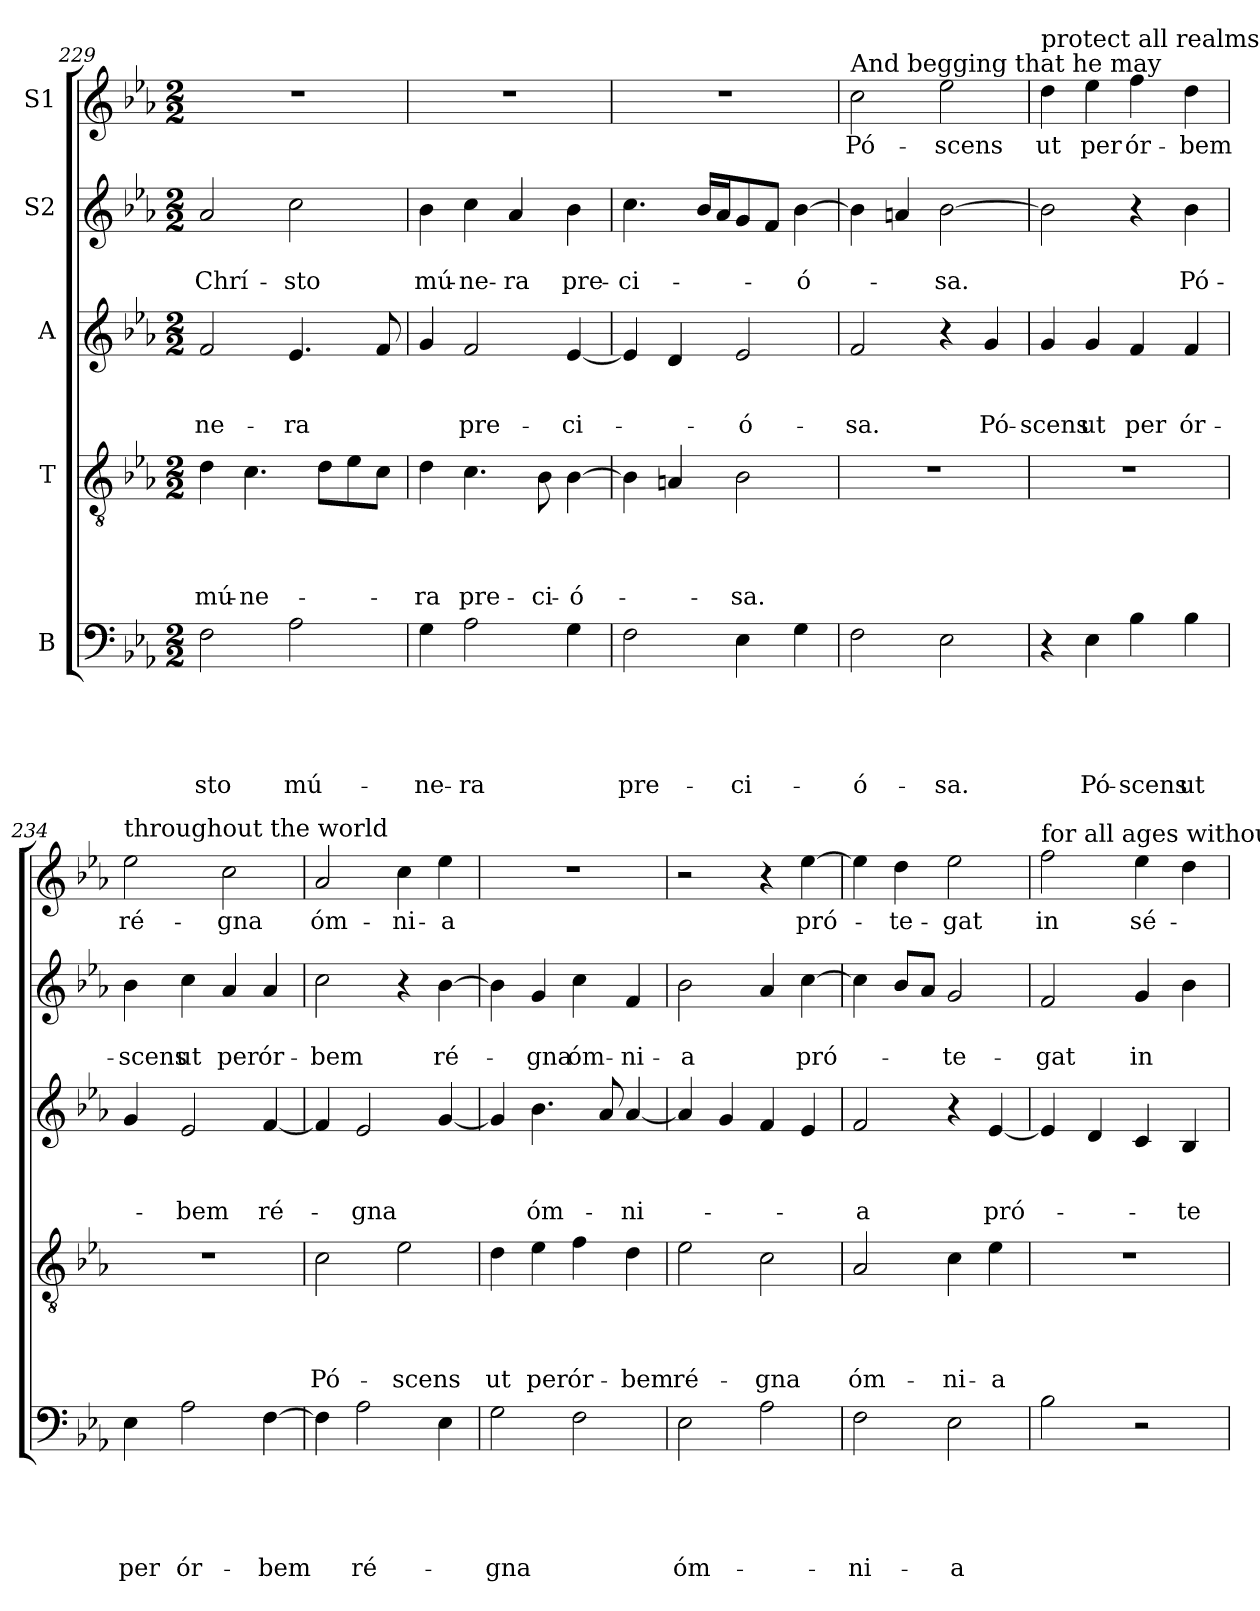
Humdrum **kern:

**kern	**text	**text	**text	**text	**text	**kern	**text	**text	**text	**text	**kern	**text	**text	**text	**kern	**text	**text	**kern	**text
*part5	*part5	*part5	*part5	*part5	*part5	*part4	*part4	*part4	*part4	*part4	*part3	*part3	*part3	*part3	*part2	*part2	*part2	*part1	*part1
*staff5	*staff5	*staff5	*staff5	*staff5	*staff5	*staff4	*staff4	*staff4	*staff4	*staff4	*staff3	*staff3	*staff3	*staff3	*staff2	*staff2	*staff2	*staff1	*staff1
*I"B	*	*	*	*	*	*I"T	*	*	*	*	*I"A	*	*	*	*I"S2	*	*	*I"S1	*
!!LO:LB:g=z
*clefF4	*	*	*	*	*	*clefGv2	*	*	*	*	*clefG2	*	*	*	*clefG2	*	*	*clefG2	*
*k[b-e-a-]	*	*	*	*	*	*k[b-e-a-]	*	*	*	*	*k[b-e-a-]	*	*	*	*k[b-e-a-]	*	*	*k[b-e-a-]	*
*E-:	*	*	*	*	*	*E-:	*	*	*	*	*E-:	*	*	*	*E-:	*	*	*E-:	*
*M2/2	*	*	*	*	*	*M2/2	*	*	*	*	*M2/2	*	*	*	*M2/2	*	*	*M2/2	*
=229	=229	=229	=229	=229	=229	=229	=229	=229	=229	=229	=229	=229	=229	=229	=229	=229	=229	=229	=229
!	!	!	!	!	!LO:LY:b	!	!	!	!	!LO:LY:b	!	!	!	!LO:LY:b	!	!	!LO:LY:b	!	!
2F\	.	.	.	.	-sto	4d\	.	.	.	mú-	2f/	.	.	-ne-	2a-/	.	Chrí-	1r	.
!	!	!	!	!	!	!	!	!	!	!LO:LY:b	!	!	!	!	!	!	!	!	!
.	.	.	.	.	.	4.c\	.	.	.	-ne-	.	.	.	.	.	.	.	.	.
!	!	!	!	!	!LO:LY:b	!	!	!	!	!	!	!	!	!LO:LY:b	!	!	!LO:LY:b	!	!
2A-\	.	.	.	.	mú-	.	.	.	.	.	4.e-/	.	.	-ra	2cc\	.	-sto	.	.
.	.	.	.	.	.	8d\L	.	.	.	.	.	.	.	.	.	.	.	.	.
.	.	.	.	.	.	8e-\	.	.	.	.	.	.	.	.	.	.	.	.	.
.	.	.	.	.	.	8c\J	.	.	.	.	8f/	.	.	.	.	.	.	.	.
=230	=230	=230	=230	=230	=230	=230	=230	=230	=230	=230	=230	=230	=230	=230	=230	=230	=230	=230	=230
!	!	!	!	!	!LO:LY:b	!	!	!	!	!LO:LY:b	!	!	!	!	!	!	!LO:LY:b	!	!
4G\	.	.	.	.	-ne-	4d\	.	.	.	-ra	4g/	.	.	.	4b-\	.	mú-	1r	.
!	!	!	!	!	!LO:LY:b	!	!	!	!	!LO:LY:b	!	!	!	!LO:LY:b	!	!	!LO:LY:b	!	!
2A-\	.	.	.	.	-ra	4.c\	.	.	.	pre-	2f/	.	.	pre-	4cc\	.	-ne-	.	.
!	!	!	!	!	!	!	!	!	!	!	!	!	!	!	!	!	!LO:LY:b	!	!
.	.	.	.	.	.	.	.	.	.	.	.	.	.	.	4a-/	.	-ra	.	.
!	!	!	!	!	!	!	!	!	!	!LO:LY:b	!	!	!	!	!	!	!	!	!
.	.	.	.	.	.	8B-\	.	.	.	-ci-	.	.	.	.	.	.	.	.	.
!	!	!	!	!	!	!	!	!	!	!LO:LY:b	!	!	!	!LO:LY:b	!	!	!LO:LY:b	!	!
4G\	.	.	.	.	.	[4B-\	.	.	.	-ó-	[4e-/	.	.	-ci-	4b-\	.	pre-	.	.
=231	=231	=231	=231	=231	=231	=231	=231	=231	=231	=231	=231	=231	=231	=231	=231	=231	=231	=231	=231
!	!	!	!	!	!LO:LY:b	!	!	!	!	!	!	!	!	!	!	!	!LO:LY:b	!	!
2F\	.	.	.	.	pre-	4B-\]	.	.	.	.	4e-/]	.	.	.	4.cc\	.	-ci-	1r	.
.	.	.	.	.	.	4Ani/	.	.	.	.	4d/	.	.	.	.	.	.	.	.
.	.	.	.	.	.	.	.	.	.	.	.	.	.	.	16b-/LL	.	.	.	.
.	.	.	.	.	.	.	.	.	.	.	.	.	.	.	16a-/J	.	.	.	.
!	!	!	!	!	!LO:LY:b	!	!	!	!	!LO:LY:b	!	!	!	!LO:LY:b	!	!	!	!	!
4E-\	.	.	.	.	-ci-	2B-\	.	.	.	-sa.	2e-/	.	.	-ó-	8g/	.	.	.	.
.	.	.	.	.	.	.	.	.	.	.	.	.	.	.	8f/J	.	.	.	.
!	!	!	!	!	!	!	!	!	!	!	!	!	!	!	!	!	!LO:LY:b	!	!
4G\	.	.	.	.	.	.	.	.	.	.	.	.	.	.	[4b-\	.	-ó-	.	.
=232	=232	=232	=232	=232	=232	=232	=232	=232	=232	=232	=232	=232	=232	=232	=232	=232	=232	=232	=232
!	!	!	!	!	!	!	!	!	!	!	!	!	!	!	!	!	!	!LO:TX:a:t=And begging that he may	!
!	!	!	!	!	!LO:LY:b	!	!	!	!	!	!	!	!	!LO:LY:b	!	!	!	!	!LO:LY:b
2F\	.	.	.	.	-ó-	1r	.	.	.	.	2f/	.	.	-sa.	4b-\]	.	.	2cc\	Pó-
.	.	.	.	.	.	.	.	.	.	.	.	.	.	.	4ani/	.	.	.	.
!	!	!	!	!	!LO:LY:b	!	!	!	!	!	!	!	!	!	!	!	!LO:LY:b	!	!LO:LY:b
2E-\	.	.	.	.	-sa.	.	.	.	.	.	4r	.	.	.	[2b-\	.	-sa.	2ee-\	-scens
!	!	!	!	!	!	!	!	!	!	!	!	!	!	!LO:LY:b	!	!	!	!	!
.	.	.	.	.	.	.	.	.	.	.	4g/	.	.	Pó-	.	.	.	.	.
=233	=233	=233	=233	=233	=233	=233	=233	=233	=233	=233	=233	=233	=233	=233	=233	=233	=233	=233	=233
!	!	!	!	!	!	!	!	!	!	!	!	!	!	!	!	!	!	!LO:TX:a:t=protect all realms	!
!	!	!	!	!	!	!	!	!	!	!	!	!	!	!LO:LY:b	!	!	!	!	!LO:LY:b
4r	.	.	.	.	.	1r	.	.	.	.	4g/	.	.	-scens	2b-\]	.	.	4dd\	ut
!	!	!	!	!	!LO:LY:b	!	!	!	!	!	!	!	!	!LO:LY:b	!	!	!	!	!LO:LY:b
4E-\	.	.	.	.	Pó-	.	.	.	.	.	4g/	.	.	ut	.	.	.	4ee-\	per
!	!	!	!	!	!LO:LY:b	!	!	!	!	!	!	!	!	!LO:LY:b	!	!	!	!	!LO:LY:b
4B-\	.	.	.	.	-scens	.	.	.	.	.	4f/	.	.	per	4r	.	.	4ff\	ór-
!	!	!	!	!	!LO:LY:b	!	!	!	!	!	!	!	!	!LO:LY:b	!	!	!LO:LY:b	!	!LO:LY:b
4B-\	.	.	.	.	ut	.	.	.	.	.	4f/	.	.	ór-	4b-\	.	Pó-	4dd\	-bem
!!LO:PB:g=z
=234	=234	=234	=234	=234	=234	=234	=234	=234	=234	=234	=234	=234	=234	=234	=234	=234	=234	=234	=234
!	!	!	!	!	!	!	!	!	!	!	!	!	!	!	!	!	!	!LO:TX:a:t=throughout the world	!
!	!	!	!	!	!LO:LY:b	!	!	!	!	!	!	!	!	!	!	!	!LO:LY:b	!	!LO:LY:b
4E-\	.	.	.	.	per	1r	.	.	.	.	4g/	.	.	.	4b-\	.	-scens	2ee-\	ré-
!	!	!	!	!	!LO:LY:b	!	!	!	!	!	!	!	!	!LO:LY:b	!	!	!LO:LY:b	!	!
2A-\	.	.	.	.	ór-	.	.	.	.	.	2e-/	.	.	-bem	4cc\	.	ut	.	.
!	!	!	!	!	!	!	!	!	!	!	!	!	!	!	!	!	!LO:LY:b	!	!LO:LY:b
.	.	.	.	.	.	.	.	.	.	.	.	.	.	.	4a-/	.	per	2cc\	-gna
!	!	!	!	!	!LO:LY:b	!	!	!	!	!	!	!	!	!LO:LY:b	!	!	!LO:LY:b	!	!
[4F\	.	.	.	.	-bem	.	.	.	.	.	[4f/	.	.	ré-	4a-/	.	ór-	.	.
=235	=235	=235	=235	=235	=235	=235	=235	=235	=235	=235	=235	=235	=235	=235	=235	=235	=235	=235	=235
!	!	!	!	!	!	!	!	!	!	!LO:LY:b	!	!	!	!	!	!	!LO:LY:b	!	!LO:LY:b
4F\]	.	.	.	.	.	2c\	.	.	.	Pó-	4f/]	.	.	.	2cc\	.	-bem	2a-/	óm-
!	!	!	!	!	!LO:LY:b	!	!	!	!	!	!	!	!	!LO:LY:b	!	!	!	!	!
2A-\	.	.	.	.	ré-	.	.	.	.	.	2e-/	.	.	-gna	.	.	.	.	.
!	!	!	!	!	!	!	!	!	!	!LO:LY:b	!	!	!	!	!	!	!	!	!LO:LY:b
.	.	.	.	.	.	2e-\	.	.	.	-scens	.	.	.	.	4r	.	.	4cc\	-ni-
!	!	!	!	!	!	!	!	!	!	!	!	!	!	!	!	!	!LO:LY:b	!	!LO:LY:b
4E-\	.	.	.	.	.	.	.	.	.	.	[4g/	.	.	.	[4b-\	.	ré-	4ee-\	-a
=236	=236	=236	=236	=236	=236	=236	=236	=236	=236	=236	=236	=236	=236	=236	=236	=236	=236	=236	=236
!	!	!	!	!	!LO:LY:b	!	!	!	!	!LO:LY:b	!	!	!	!	!	!	!	!	!
2G\	.	.	.	.	-gna	4d\	.	.	.	ut	4g/]	.	.	.	4b-\]	.	.	1r	.
!	!	!	!	!	!	!	!	!	!	!LO:LY:b	!	!	!	!LO:LY:b	!	!	!LO:LY:b	!	!
.	.	.	.	.	.	4e-\	.	.	.	per	4.b-\	.	.	óm-	4g/	.	-gna	.	.
!	!	!	!	!	!	!	!	!	!	!LO:LY:b	!	!	!	!	!	!	!LO:LY:b	!	!
2F\	.	.	.	.	.	4f\	.	.	.	ór-	.	.	.	.	4cc\	.	óm-	.	.
.	.	.	.	.	.	.	.	.	.	.	8a-/	.	.	.	.	.	.	.	.
!	!	!	!	!	!	!	!	!	!	!LO:LY:b	!	!	!	!LO:LY:b	!	!	!LO:LY:b	!	!
.	.	.	.	.	.	4d\	.	.	.	-bem	[4a-/	.	.	-ni-	4f/	.	-ni-	.	.
=237	=237	=237	=237	=237	=237	=237	=237	=237	=237	=237	=237	=237	=237	=237	=237	=237	=237	=237	=237
!	!	!	!	!	!LO:LY:b	!	!	!	!	!LO:LY:b	!	!	!	!	!	!	!LO:LY:b	!	!
2E-\	.	.	.	.	óm-	2e-\	.	.	.	ré-	4a-/]	.	.	.	2b-\	.	-a	2r	.
.	.	.	.	.	.	.	.	.	.	.	4g/	.	.	.	.	.	.	.	.
!	!	!	!	!	!	!	!	!	!	!LO:LY:b	!	!	!	!	!	!	!	!	!
2A-\	.	.	.	.	.	2c\	.	.	.	-gna	4f/	.	.	.	4a-/	.	.	4r	.
!	!	!	!	!	!	!	!	!	!	!	!	!	!	!	!	!	!LO:LY:b	!	!LO:LY:b
.	.	.	.	.	.	.	.	.	.	.	4e-/	.	.	.	[4cc\	.	pró-	[4ee-\	pró-
=238	=238	=238	=238	=238	=238	=238	=238	=238	=238	=238	=238	=238	=238	=238	=238	=238	=238	=238	=238
!	!	!	!	!	!LO:LY:b	!	!	!	!	!LO:LY:b	!	!	!	!LO:LY:b	!	!	!	!	!
2F\	.	.	.	.	-ni-	2A-/	.	.	.	óm-	2f/	.	.	-a	4cc\]	.	.	4ee-\]	.
!	!	!	!	!	!	!	!	!	!	!	!	!	!	!	!	!	!	!	!LO:LY:b
.	.	.	.	.	.	.	.	.	.	.	.	.	.	.	8b-/L	.	.	4dd\	-te-
.	.	.	.	.	.	.	.	.	.	.	.	.	.	.	8a-/J	.	.	.	.
!	!	!	!	!	!LO:LY:b	!	!	!	!	!LO:LY:b	!	!	!	!	!	!	!LO:LY:b	!	!LO:LY:b
2E-\	.	.	.	.	-a	4c\	.	.	.	-ni-	4r	.	.	.	2g/	.	-te-	2ee-\	-gat
!	!	!	!	!	!	!	!	!	!	!LO:LY:b	!	!	!	!LO:LY:b	!	!	!	!	!
.	.	.	.	.	.	4e-\	.	.	.	-a	[4e-/	.	.	pró-	.	.	.	.	.
=239	=239	=239	=239	=239	=239	=239	=239	=239	=239	=239	=239	=239	=239	=239	=239	=239	=239	=239	=239
!	!	!	!	!	!	!	!	!	!	!	!	!	!	!	!	!	!	!LO:TX:a:t=for all ages without	!
!	!	!	!	!	!	!	!	!	!	!	!	!	!	!	!	!	!LO:LY:b	!	!LO:LY:b
2B-\	.	.	.	.	.	1r	.	.	.	.	4e-/]	.	.	.	2f/	.	-gat	2ff\	in
.	.	.	.	.	.	.	.	.	.	.	4d/	.	.	.	.	.	.	.	.
!	!	!	!	!	!	!	!	!	!	!	!	!	!	!	!	!	!LO:LY:b	!	!LO:LY:b
2r	.	.	.	.	.	.	.	.	.	.	4c/	.	.	.	4g/	.	in	4ee-\	sé-
!	!	!	!	!	!	!	!	!	!	!	!	!	!	!LO:LY:b	!	!	!	!	!
.	.	.	.	.	.	.	.	.	.	.	4B-/	.	.	-te-	4b-\	.	.	4dd\	.
=	=	=	=	=	=	=	=	=	=	=	=	=	=	=	=	=	=	=	=
*-	*-	*-	*-	*-	*-	*-	*-	*-	*-	*-	*-	*-	*-	*-	*-	*-	*-	*-	*-
